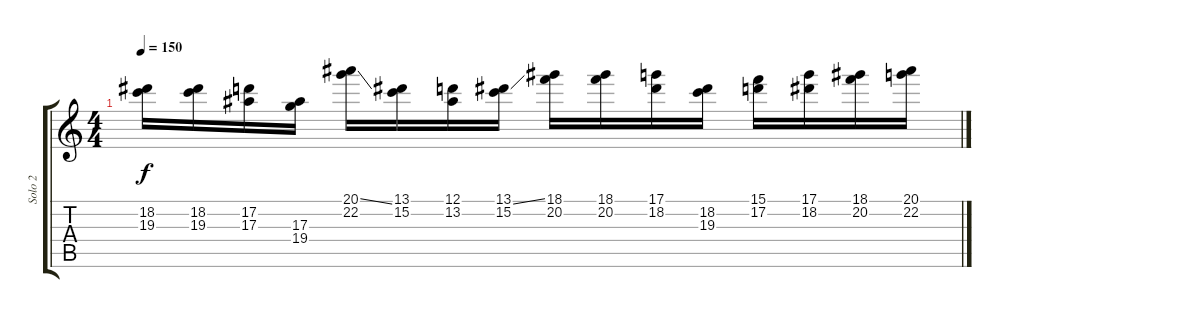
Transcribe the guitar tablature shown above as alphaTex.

\track ("Solo 2" "Solo 2") {instrument overdrivenguitar}
\staff {score tabs}
\tuning (D4 A3 F3 C3 G2 C2) {hide}
\ts (4 4)
\tempo 150
\clef g2
\ks c
(18.2 19.3).16{dy f} (18.2 19.3).16 (17.2 17.3).16 (17.3 19.4).16 (20.1{ss} 22.2).16 (13.1 15.2).16 (12.1 13.2).16 (13.1{ss} 15.2).16 (18.1 20.2).16 (18.1 20.2).16 (17.1 18.2).16 (18.2 19.3).16 (15.1 17.2).16 (17.1 18.2).16 (18.1 20.2).16 (20.1 22.2).16
